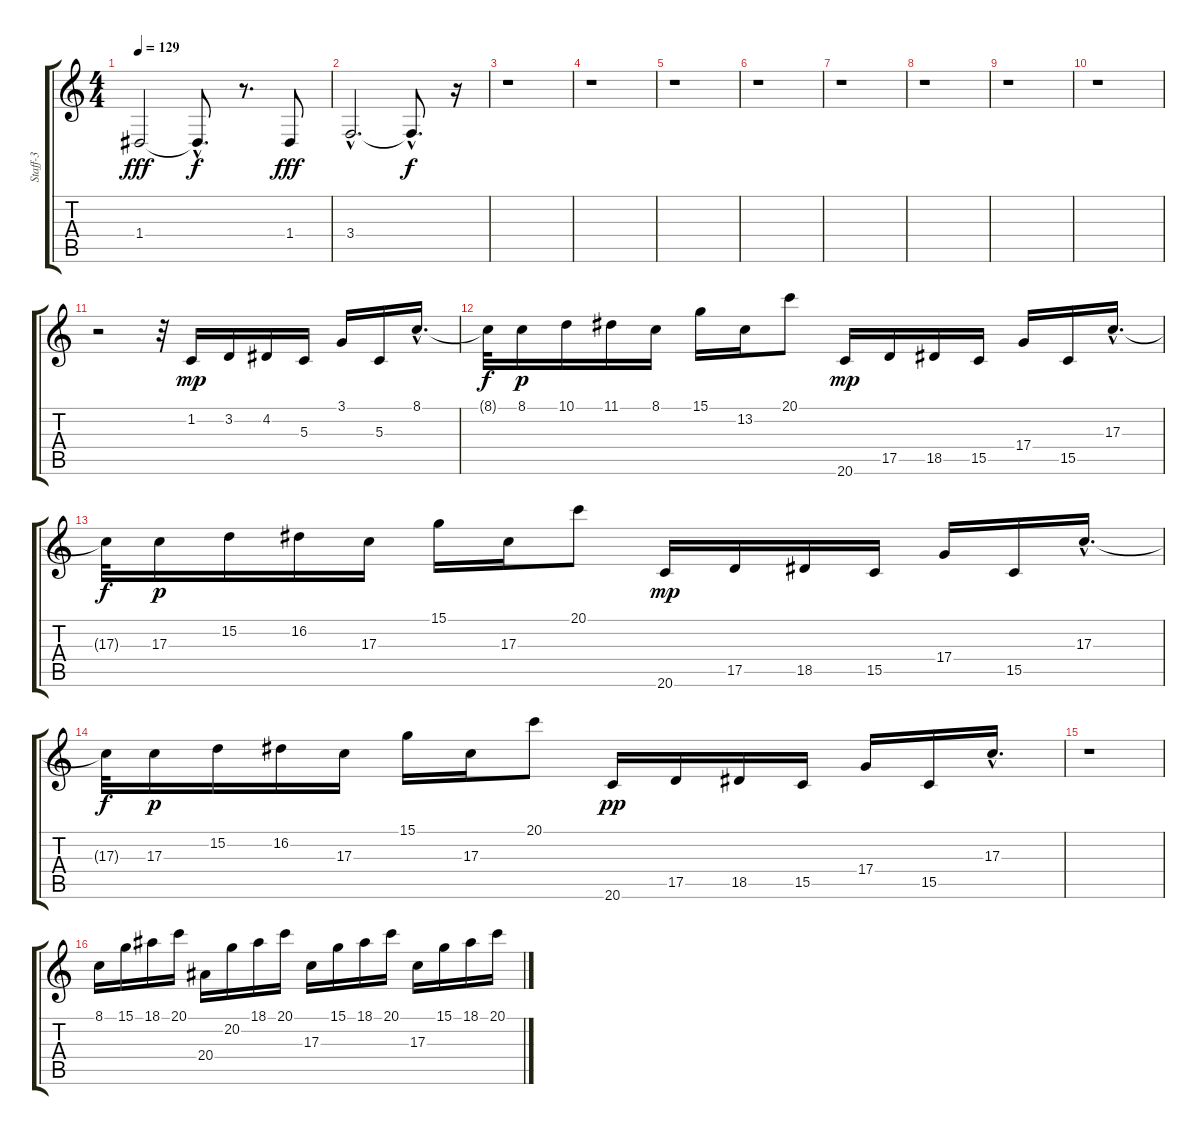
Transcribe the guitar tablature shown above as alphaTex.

\track ("Staff-3" "Staff-3") {instrument ocarina}
\staff {score tabs}
\tuning (E4 B3 G3 D3 A2 E2) {hide}
\ts (4 4)
\tempo 129
\clef g2
\ks c
1.4.2{dy fff} 1.4{hac t}.8{d dy f} r.8{d} 1.4.8{dy fff} |
3.4{hac}.2{d} 3.4{hac t}.8{d dy f} r.16 |
r.1 |
r.1 |
r.1 |
r.1 |
r.1 |
r.1 |
r.1 |
r.1 |
r.2 r.32 1.2.16{dy mp instrument orchestralharp} 3.2.16 4.2.16 5.3.16 3.1.16 5.3.16 8.1{hac}.16{d} |
8.1{t}.32{dy f} 8.1.16{dy p} 10.1.16 11.1.16 8.1.16 15.1.16 13.2.16 20.1.8 20.6.16{dy mp} 17.5.16 18.5.16 15.5.16 17.4.16 15.5.16 17.3{hac}.16{d} |
17.3{t}.32{dy f} 17.3.16{dy p} 15.2.16 16.2.16 17.3.16 15.1.16 17.3.16 20.1.8 20.6.16{dy mp} 17.5.16 18.5.16 15.5.16 17.4.16 15.5.16 17.3{hac}.16{d} |
17.3{t}.32{dy f} 17.3.16{dy p} 15.2.16 16.2.16 17.3.16 15.1.16 17.3.16 20.1.8 20.6.16{dy pp} 17.5.16 18.5.16 15.5.16 17.4.16 15.5.16 17.3{hac}.16{d} |
r.1 |
8.1.16{instrument ocarina} 15.1.16 18.1.16 20.1.16 20.4.16 20.2.16 18.1.16 20.1.16 17.3.16 15.1.16 18.1.16 20.1.16 17.3.16{instrument englishhorn} 15.1.16 18.1.16 20.1.16
